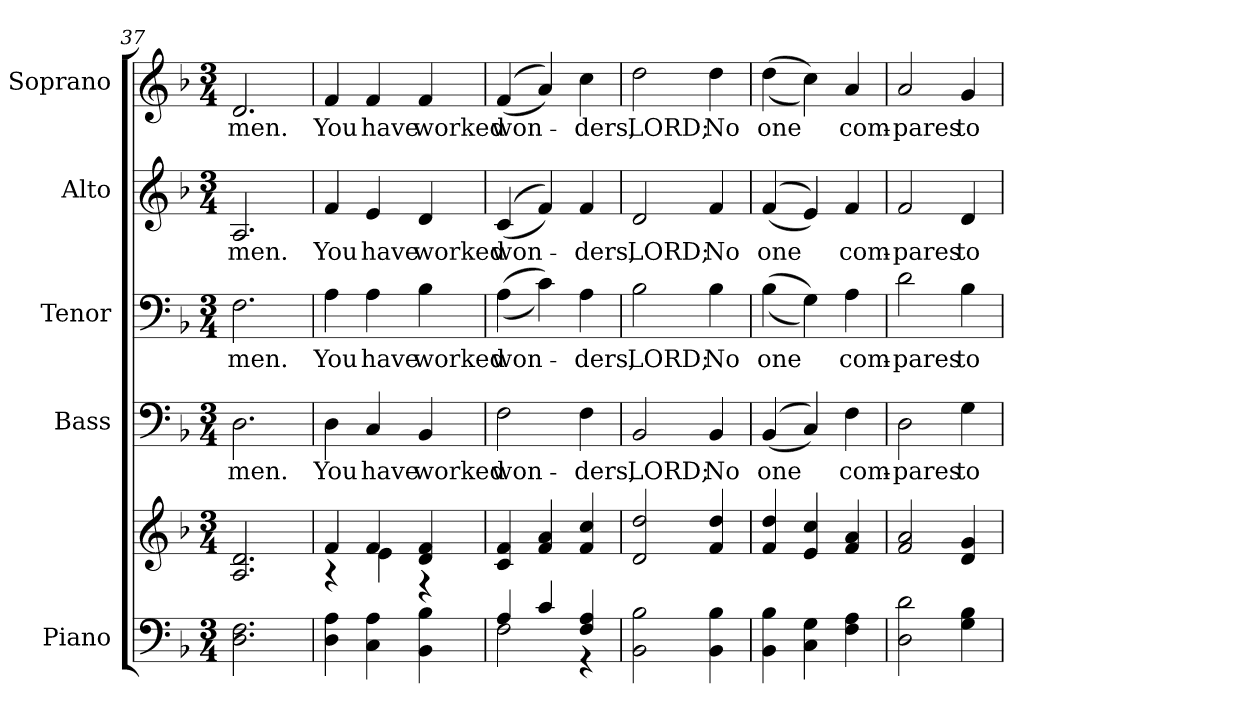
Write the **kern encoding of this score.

**kern	**kern	**kern	**text	**kern	**text	**kern	**text	**kern	**text
*part5	*part5	*part4	*part4	*part3	*part3	*part2	*part2	*part1	*part1
*staff6	*staff5	*staff4	*staff4	*staff3	*staff3	*staff2	*staff2	*staff1	*staff1
*I"Piano	*	*I"Bass	*	*I"Tenor	*	*I"Alto	*	*I"Soprano	*
*I'Pno.	*	*I'B.	*	*I'T.	*	*I'A.	*	*I'S.	*
!!LO:PB:g=z
*clefF4	*clefG2	*clefF4	*	*clefF4	*	*clefG2	*	*clefG2	*
*k[b-]	*k[b-]	*k[b-]	*	*k[b-]	*	*k[b-]	*	*k[b-]	*
*d:	*d:	*d:	*	*d:	*	*d:	*	*d:	*
*M3/4	*M3/4	*M3/4	*	*M3/4	*	*M3/4	*	*M3/4	*
=37	=37	=37	=37	=37	=37	=37	=37	=37	=37
!	!	!	!LO:LY:b:color=#000000	!	!	!	!	!	!
!	!	!	!	!	!LO:LY:b:color=#000000	!	!	!	!
!	!	!	!	!	!	!	!LO:LY:b:color=#000000	!	!
!	!	!	!	!	!	!	!	!	!LO:LY:b:color=#000000
2.Di\ 2.Fi	2.Ai/ 2.di	2.Di\	men.	2.Fi\	men.	2.Ai/	men.	2.di/	men.
=38	=38	=38	=38	=38	=38	=38	=38	=38	=38
*	*^	*	*	*	*	*	*	*	*
!	!	!	!	!LO:LY:b:color=#000000	!	!	!	!	!	!
!	!	!	!	!	!	!LO:LY:b:color=#000000	!	!	!	!
!	!	!	!	!	!	!	!	!LO:LY:b:color=#000000	!	!
!	!	!	!	!	!	!	!	!	!	!LO:LY:b:color=#000000
4Di\ 4Ai	4fi/	4r	4Di\	You	4Ai\	You	4fi/	You	4fi/	You
!	!	!	!	!LO:LY:b:color=#000000	!	!	!	!	!	!
!	!	!	!	!	!	!LO:LY:b:color=#000000	!	!	!	!
!	!	!	!	!	!	!	!	!LO:LY:b:color=#000000	!	!
!	!	!	!	!	!	!	!	!	!	!LO:LY:b:color=#000000
4Ci\ 4Ai	4fi/	4ei\	4Ci/	have	4Ai\	have	4ei/	have	4fi/	have
!	!	!	!	!LO:LY:b:color=#000000	!	!	!	!	!	!
!	!	!	!	!	!	!LO:LY:b:color=#000000	!	!	!	!
!	!	!	!	!	!	!	!	!LO:LY:b:color=#000000	!	!
!	!	!	!	!	!	!	!	!	!	!LO:LY:b:color=#000000
4BB-i\ 4B-i	4di/ 4fi	4r	4BB-i/	worked	4B-i\	worked	4di/	worked	4fi/	worked
*	*v	*v	*	*	*	*	*	*	*	*
=39	=39	=39	=39	=39	=39	=39	=39	=39	=39
*^	*	*	*	*	*	*	*	*	*
*	*	*^	*	*	*	*	*	*	*	*
!	!	!	!	!	!LO:LY:b:color=#000000	!	!	!	!	!	!
*	*	*v	*v	*	*	*	*	*	*	*	*
*	*	*^	*	*	*	*	*	*	*	*
!	!	!	!	!	!	!	!LO:LY:b:color=#000000	!	!	!	!
*	*	*v	*v	*	*	*	*	*	*	*	*
*	*	*^	*	*	*	*	*	*	*	*
!	!	!	!	!	!	!	!	!	!LO:LY:b:color=#000000	!	!
*	*	*v	*v	*	*	*	*	*	*	*	*
*	*	*^	*	*	*	*	*	*	*	*
!	!	!	!	!	!	!	!	!	!	!	!LO:LY:b:color=#000000
*	*	*v	*v	*	*	*	*	*	*	*	*
4Ai/	2Fi\	4ci/ 4fi	2Fi\	won-	((4Ai\	won-	((4ci/	won-	((4fi/	won-
4ci/	.	4fi/ 4ai	.	.	4ci\))	.	4fi/))	.	4ai/))	.
!	!	!	!	!LO:LY:b:color=#000000	!	!	!	!	!	!
!	!	!	!	!	!	!LO:LY:b:color=#000000	!	!	!	!
!	!	!	!	!	!	!	!	!LO:LY:b:color=#000000	!	!
!	!	!	!	!	!	!	!	!	!	!LO:LY:b:color=#000000
4Fi/ 4Ai	4r	4fi/ 4cci	4Fi\	-ders,	4Ai\	-ders,	4fi/	-ders,	4cci\	-ders,
*v	*v	*	*	*	*	*	*	*	*	*
=40	=40	=40	=40	=40	=40	=40	=40	=40	=40
*^	*	*	*	*	*	*	*	*	*
!	!	!	!	!LO:LY:b:color=#000000	!	!	!	!	!	!
*v	*v	*	*	*	*	*	*	*	*	*
*^	*	*	*	*	*	*	*	*	*
!	!	!	!	!	!	!LO:LY:b:color=#000000	!	!	!	!
*v	*v	*	*	*	*	*	*	*	*	*
*^	*	*	*	*	*	*	*	*	*
!	!	!	!	!	!	!	!	!LO:LY:b:color=#000000	!	!
*v	*v	*	*	*	*	*	*	*	*	*
*^	*	*	*	*	*	*	*	*	*
!	!	!	!	!	!	!	!	!	!	!LO:LY:b:color=#000000
*v	*v	*	*	*	*	*	*	*	*	*
2BB-i\ 2B-i	2di/ 2ddi	2BB-i/	LORD;	2B-i\	LORD;	2di/	LORD;	2ddi\	LORD;
!	!	!	!LO:LY:b:color=#000000	!	!	!	!	!	!
!	!	!	!	!	!LO:LY:b:color=#000000	!	!	!	!
!	!	!	!	!	!	!	!LO:LY:b:color=#000000	!	!
!	!	!	!	!	!	!	!	!	!LO:LY:b:color=#000000
4BB-i\ 4B-i	4fi/ 4ddi	4BB-i/	No	4B-i\	No	4fi/	No	4ddi\	No
=41	=41	=41	=41	=41	=41	=41	=41	=41	=41
!	!	!	!LO:LY:b:color=#000000	!	!	!	!	!	!
!	!	!	!	!	!LO:LY:b:color=#000000	!	!	!	!
!	!	!	!	!	!	!	!LO:LY:b:color=#000000	!	!
!	!	!	!	!	!	!	!	!	!LO:LY:b:color=#000000
4BB-i\ 4B-i	4fi/ 4ddi	((4BB-i/	one	((4B-i\	one	((4fi/	one	((4ddi\	one
4Ci\ 4Gi	4ei/ 4cci	4Ci/))	.	4Gi\))	.	4ei/))	.	4cci\))	.
!	!	!	!LO:LY:b:color=#000000	!	!	!	!	!	!
!	!	!	!	!	!LO:LY:b:color=#000000	!	!	!	!
!	!	!	!	!	!	!	!LO:LY:b:color=#000000	!	!
!	!	!	!	!	!	!	!	!	!LO:LY:b:color=#000000
4Fi\ 4Ai	4fi/ 4ai	4Fi\	com-	4Ai\	com-	4fi/	com-	4ai/	com-
=42	=42	=42	=42	=42	=42	=42	=42	=42	=42
!	!	!	!LO:LY:b:color=#000000	!	!	!	!	!	!
!	!	!	!	!	!LO:LY:b:color=#000000	!	!	!	!
!	!	!	!	!	!	!	!LO:LY:b:color=#000000	!	!
!	!	!	!	!	!	!	!	!	!LO:LY:b:color=#000000
2Di\ 2di	2fi/ 2ai	2Di\	-pares	2di\	-pares	2fi/	-pares	2ai/	-pares
!	!	!	!LO:LY:b:color=#000000	!	!	!	!	!	!
!	!	!	!	!	!LO:LY:b:color=#000000	!	!	!	!
!	!	!	!	!	!	!	!LO:LY:b:color=#000000	!	!
!	!	!	!	!	!	!	!	!	!LO:LY:b:color=#000000
4Gi\ 4B-i	4di/ 4gi	4Gi\	to	4B-i\	to	4di/	to	4gi/	to
=	=	=	=	=	=	=	=	=	=
*-	*-	*-	*-	*-	*-	*-	*-	*-	*-
